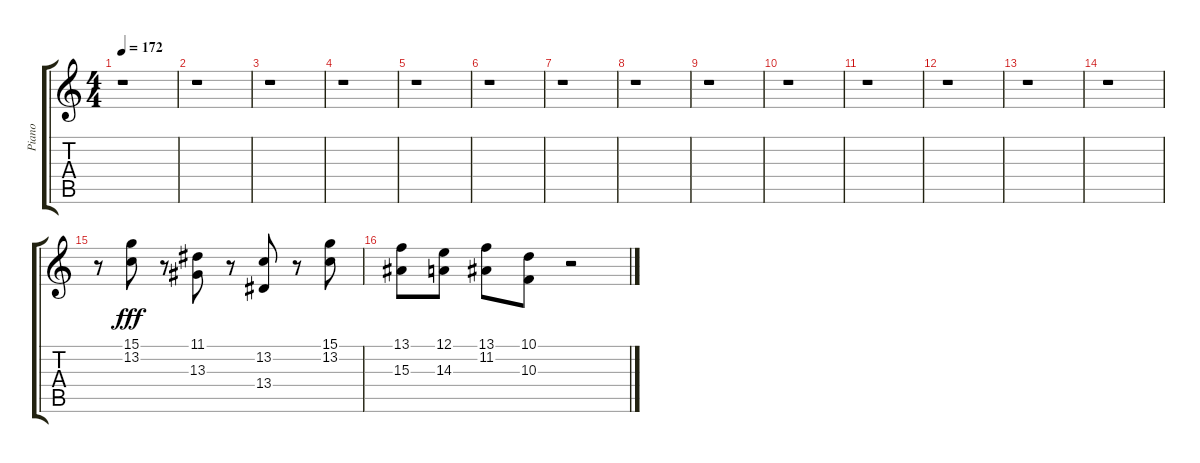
\track ("Piano" "Piano") {instrument acousticgrandpiano}
\staff {score tabs}
\tuning (E4 B3 G3 D3 A2 E2) {hide}
\ts (4 4)
\tempo 172
\clef g2
\ks c
r.1{dy fff} |
r.1 |
r.1 |
r.1 |
r.1 |
r.1 |
r.1 |
r.1 |
r.1 |
r.1 |
r.1 |
r.1 |
r.1 |
r.1 |
r.8 (15.1 13.2).8 r.8 (11.1 13.3).8 r.8 (13.2 13.4).8 r.8 (15.1 13.2).8 |
(13.1 15.3).8 (12.1 14.3).8 (13.1 11.2).8 (10.1 10.3).8 r.2
